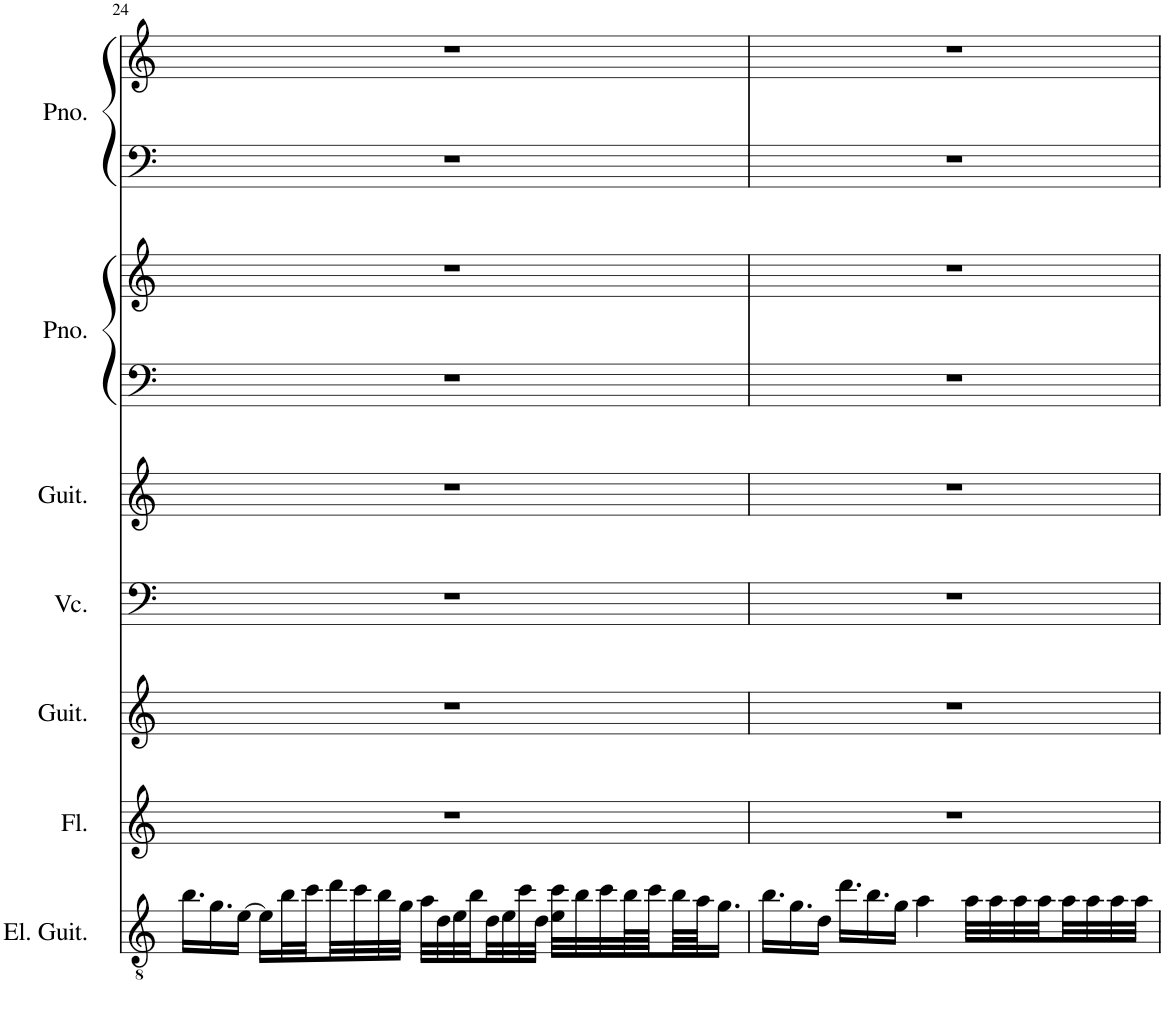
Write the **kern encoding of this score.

**kern	**kern	**kern	**kern	**kern	**kern	**kern	**kern	**kern
*part7	*part6	*part5	*part4	*part3	*part2	*part2	*part1	*part1
*staff9	*staff8	*staff7	*staff6	*staff5	*staff4	*staff3	*staff2	*staff1
*I"Electric Guitar	*I"Flute	*I"Acoustic Guitar	*I"Violoncello	*I"Acoustic Guitar	*I"Piano	*	*I"Piano	*
*I'El. Guit.	*I'Fl.	*I'Guit.	*I'Vc.	*I'Guit.	*I'Pno.	*	*I'Pno.	*
!!LO:PB:g=z
*clefGv2	*clefG2	*clefG2	*clefF4	*clefG2	*clefF4	*clefG2	*clefF4	*clefG2
*k[]	*k[]	*k[]	*k[]	*k[]	*k[]	*k[]	*k[]	*k[]
*M4/4	*M4/4	*M4/4	*M4/4	*M4/4	*M4/4	*M4/4	*M4/4	*M4/4
=24	=24	=24	=24	=24	=24	=24	=24	=24
16.b\LL	1r	1r	1r	1r	1r	1r	1r	1r
16.g\	.	.	.	.	.	.	.	.
[16e\JJ	.	.	.	.	.	.	.	.
16e\LL]	.	.	.	.	.	.	.	.
32b\L	.	.	.	.	.	.	.	.
32cc\	.	.	.	.	.	.	.	.
32dd\	.	.	.	.	.	.	.	.
32cc\	.	.	.	.	.	.	.	.
32b\	.	.	.	.	.	.	.	.
32g\JJJ	.	.	.	.	.	.	.	.
32a\LLL	.	.	.	.	.	.	.	.
32d\	.	.	.	.	.	.	.	.
32e\	.	.	.	.	.	.	.	.
32b\	.	.	.	.	.	.	.	.
32d\	.	.	.	.	.	.	.	.
32e\	.	.	.	.	.	.	.	.
32cc\	.	.	.	.	.	.	.	.
32d\JJJ	.	.	.	.	.	.	.	.
32e\ 32cc\LLL	.	.	.	.	.	.	.	.
32b\	.	.	.	.	.	.	.	.
32cc\	.	.	.	.	.	.	.	.
64b\L	.	.	.	.	.	.	.	.
64cc\	.	.	.	.	.	.	.	.
64b\	.	.	.	.	.	.	.	.
64a\JJ	.	.	.	.	.	.	.	.
16.g\JJ	.	.	.	.	.	.	.	.
=25	=25	=25	=25	=25	=25	=25	=25	=25
16.b\LL	1r	1r	1r	1r	1r	1r	1r	1r
16.g\	.	.	.	.	.	.	.	.
16d\JJ	.	.	.	.	.	.	.	.
16.dd\LL	.	.	.	.	.	.	.	.
16.b\	.	.	.	.	.	.	.	.
16g\JJ	.	.	.	.	.	.	.	.
4a\	.	.	.	.	.	.	.	.
32a\LLL	.	.	.	.	.	.	.	.
32a\	.	.	.	.	.	.	.	.
32a\	.	.	.	.	.	.	.	.
32a\	.	.	.	.	.	.	.	.
32a\	.	.	.	.	.	.	.	.
32a\	.	.	.	.	.	.	.	.
32a\	.	.	.	.	.	.	.	.
32a\JJJ	.	.	.	.	.	.	.	.
=	=	=	=	=	=	=	=	=
*-	*-	*-	*-	*-	*-	*-	*-	*-
